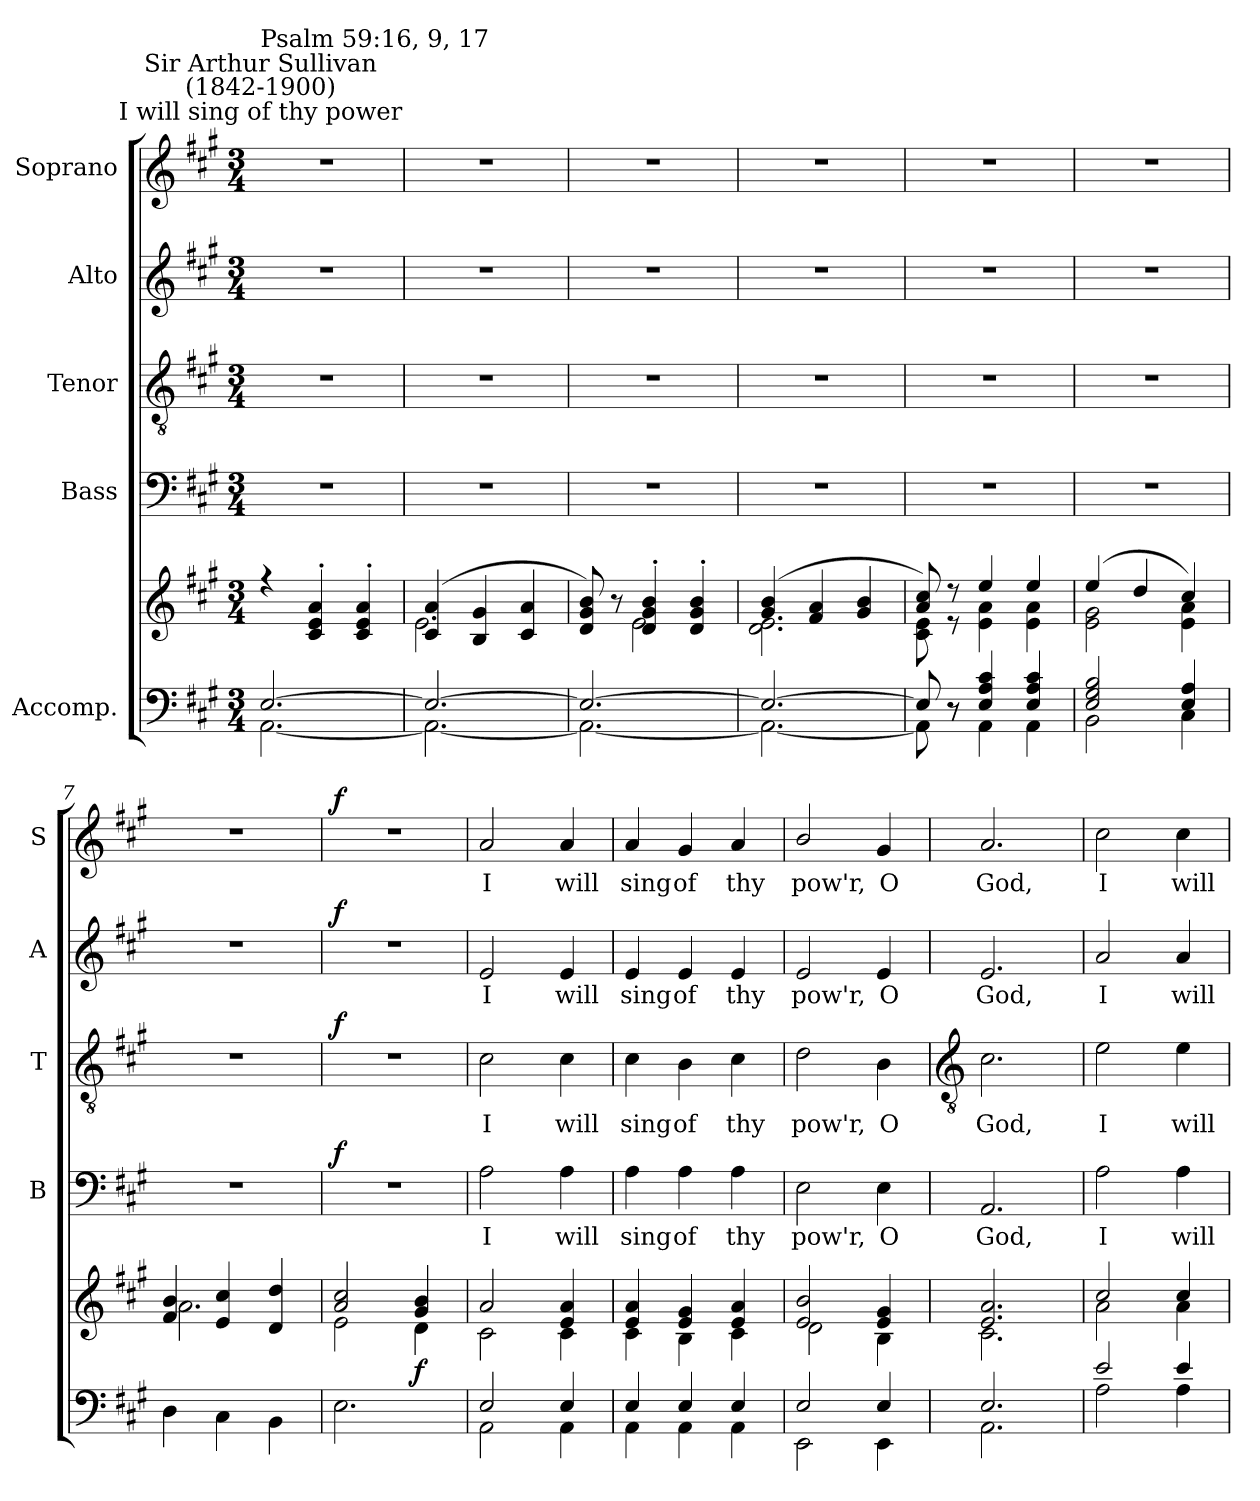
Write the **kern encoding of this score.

**kern	**kern	**dynam	**kern	**text	**dynam	**kern	**text	**dynam	**kern	**text	**dynam	**kern	**text	**dynam
*part5	*part5	*part5	*part4	*part4	*part4	*part3	*part3	*part3	*part2	*part2	*part2	*part1	*part1	*part1
*staff6	*staff5	*staff5/6	*staff4	*staff4	*staff4	*staff3	*staff3	*staff3	*staff2	*staff2	*staff2	*staff1	*staff1	*staff1
*I"Accomp.	*	*	*I"Bass	*	*	*I"Tenor	*	*	*I"Alto	*	*	*I"Soprano	*	*
*	*	*	*I'B	*	*	*I'T	*	*	*I'A	*	*	*I'S	*	*
*clefF4	*clefG2	*	*clefF4	*	*	*clefGv2	*	*	*clefG2	*	*	*clefG2	*	*
*k[f#c#g#]	*k[f#c#g#]	*	*k[f#c#g#]	*	*	*k[f#c#g#]	*	*	*k[f#c#g#]	*	*	*k[f#c#g#]	*	*
*A:	*A:	*	*A:	*	*	*A:	*	*	*A:	*	*	*A:	*	*
*M3/4	*M3/4	*	*M3/4	*	*	*M3/4	*	*	*M3/4	*	*	*M3/4	*	*
=1	=1	=1	=1	=1	=1	=1	=1	=1	=1	=1	=1	=1	=1	=1
*^	*^	*	*	*	*	*	*	*	*	*	*	*	*	*
*	*^	*	*	*	*	*	*	*	*	*	*	*	*	*	*	*
!	!	!	!	!	!	!	!	!	!	!	!	!	!	!	!LO:TX:a:cj:t=I will sing of thy power	!	!
!	!	!	!	!	!	!	!	!	!	!	!	!	!	!	!LO:TX:a:cj:t=Sir Arthur Sullivan\n(1842-1900)	!	!
!	!	!	!	!	!	!	!	!	!	!	!	!	!	!	!LO:TX:a:t=Psalm 59&colon;16, 9, 17	!	!
!	!	!LO:N:vis=1	!	!LO:N:vis=1	!	!LO:N:vis=1	!	!	!LO:N:vis=1	!	!	!LO:N:vis=1	!	!	!LO:N:vis=1	!	!
[2.E/	[2.AA\	2.ryy	4r	2.ryy	.	2.r	.	.	2.r	.	.	2.r	.	.	2.r	.	.
.	.	.	4c#/' 4e/' 4a/'	.	.	.	.	.	.	.	.	.	.	.	.	.	.
.	.	.	4c#/' 4e/' 4a/'	.	.	.	.	.	.	.	.	.	.	.	.	.	.
=2	=2	=2	=2	=2	=2	=2	=2	=2	=2	=2	=2	=2	=2	=2	=2	=2	=2
!	!	!LO:N:vis=1	!	!	!	!LO:N:vis=1	!	!	!LO:N:vis=1	!	!	!LO:N:vis=1	!	!	!LO:N:vis=1	!	!
2.E/_	2.AA\_	2.ryy	(>4c#/ 4a/	2.e\	.	2.r	.	.	2.r	.	.	2.r	.	.	2.r	.	.
.	.	.	4B/ 4g#/	.	.	.	.	.	.	.	.	.	.	.	.	.	.
.	.	.	4c#/ 4a/	.	.	.	.	.	.	.	.	.	.	.	.	.	.
=3	=3	=3	=3	=3	=3	=3	=3	=3	=3	=3	=3	=3	=3	=3	=3	=3	=3
!	!	!LO:N:vis=1	!	!	!	!LO:N:vis=1	!	!	!LO:N:vis=1	!	!	!LO:N:vis=1	!	!	!LO:N:vis=1	!	!
2.E/_	2.AA\_	2.ryy	8d/ 8g#/ 8b/)	4ryy	.	2.r	.	.	2.r	.	.	2.r	.	.	2.r	.	.
.	.	.	8r	.	.	.	.	.	.	.	.	.	.	.	.	.	.
.	.	.	4d/' 4g#/' 4b/'	2e\	.	.	.	.	.	.	.	.	.	.	.	.	.
.	.	.	4d/' 4g#/' 4b/'	.	.	.	.	.	.	.	.	.	.	.	.	.	.
=4	=4	=4	=4	=4	=4	=4	=4	=4	=4	=4	=4	=4	=4	=4	=4	=4	=4
!	!	!LO:N:vis=1	!	!	!	!LO:N:vis=1	!	!	!LO:N:vis=1	!	!	!LO:N:vis=1	!	!	!LO:N:vis=1	!	!
2.E/_	2.AA\_	2.ryy	(>4g#/ 4b/	2.d\ 2.e\	.	2.r	.	.	2.r	.	.	2.r	.	.	2.r	.	.
.	.	.	4f#/ 4a/	.	.	.	.	.	.	.	.	.	.	.	.	.	.
.	.	.	4g#/ 4b/	.	.	.	.	.	.	.	.	.	.	.	.	.	.
=5	=5	=5	=5	=5	=5	=5	=5	=5	=5	=5	=5	=5	=5	=5	=5	=5	=5
!	!	!LO:N:vis=1	!	!	!	!LO:N:vis=1	!	!	!LO:N:vis=1	!	!	!LO:N:vis=1	!	!	!LO:N:vis=1	!	!
8E/]	8AA\]	2.ryy	8a/ 8cc#/)	8c#\ 8e\	.	2.r	.	.	2.r	.	.	2.r	.	.	2.r	.	.
8r	8r	.	8r	8r	.	.	.	.	.	.	.	.	.	.	.	.	.
4E/ 4A/ 4c#/	4AA\	.	4ee/	4e\ 4a\	.	.	.	.	.	.	.	.	.	.	.	.	.
4E/ 4A/ 4c#/	4AA\	.	4ee/	4e\ 4a\	.	.	.	.	.	.	.	.	.	.	.	.	.
=6	=6	=6	=6	=6	=6	=6	=6	=6	=6	=6	=6	=6	=6	=6	=6	=6	=6
!	!	!LO:N:vis=1	!	!	!	!LO:N:vis=1	!	!	!LO:N:vis=1	!	!	!LO:N:vis=1	!	!	!LO:N:vis=1	!	!
2E/ 2G#/ 2B/	2BB\	2.ryy	(>4ee/	2e\ 2g#\	.	2.r	.	.	2.r	.	.	2.r	.	.	2.r	.	.
.	.	.	4dd/	.	.	.	.	.	.	.	.	.	.	.	.	.	.
4E/ 4A/	4C#\	.	4cc#/)	4e\ 4a\	.	.	.	.	.	.	.	.	.	.	.	.	.
=7	=7	=7	=7	=7	=7	=7	=7	=7	=7	=7	=7	=7	=7	=7	=7	=7	=7
!LO:N:vis=1	!	!LO:N:vis=1	!	!	!	!LO:N:vis=1	!	!	!LO:N:vis=1	!	!	!LO:N:vis=1	!	!	!LO:N:vis=1	!	!
2.ryy	4D\	2.ryy	4f#/ 4b/	2.a\	.	2.r	.	.	2.r	.	.	2.r	.	.	2.r	.	.
.	4C#\	.	4e/ 4cc#/	.	.	.	.	.	.	.	.	.	.	.	.	.	.
.	4BB\	.	4d/ 4dd/	.	.	.	.	.	.	.	.	.	.	.	.	.	.
=8	=8	=8	=8	=8	=8	=8	=8	=8	=8	=8	=8	=8	=8	=8	=8	=8	=8
!LO:N:vis=1	!	!LO:N:vis=1	!	!	!	!LO:N:vis=1	!	!LO:DY:b	!LO:N:vis=1	!	!LO:DY:b	!LO:N:vis=1	!	!LO:DY:b	!LO:N:vis=1	!	!LO:DY:b
2.ryy	2.E\	2.ryy	2a/ 2cc#/	2e\	.	2.r	.	f	2.r	.	f	2.r	.	f	2.r	.	f
!	!	!	!	!	!LO:DY:b	!	!	!	!	!	!	!	!	!	!	!	!
.	.	.	4g#/ 4b/	4d\	f	.	.	.	.	.	.	.	.	.	.	.	.
=9	=9	=9	=9	=9	=9	=9	=9	=9	=9	=9	=9	=9	=9	=9	=9	=9	=9
!	!	!LO:N:vis=1	!	!	!	!	!LO:LY:b	!	!	!LO:LY:b	!	!	!LO:LY:b	!	!	!LO:LY:b	!
2E/	2AA\	2.ryy	2a/	2c#\	.	2A	I	.	2c#	I	.	2e	I	.	2a	I	.
!	!	!	!	!	!	!	!LO:LY:b	!	!	!LO:LY:b	!	!	!LO:LY:b	!	!	!LO:LY:b	!
4E/	4AA\	.	4e/ 4a/	4c#\	.	4A	will	.	4c#	will	.	4e	will	.	4a	will	.
=10	=10	=10	=10	=10	=10	=10	=10	=10	=10	=10	=10	=10	=10	=10	=10	=10	=10
!	!	!LO:N:vis=1	!	!	!	!	!LO:LY:b	!	!	!LO:LY:b	!	!	!LO:LY:b	!	!	!LO:LY:b	!
4E/	4AA\	2.ryy	4e/ 4a/	4c#\	.	4A	sing	.	4c#	sing	.	4e	sing	.	4a	sing	.
!	!	!	!	!	!	!	!LO:LY:b	!	!	!LO:LY:b	!	!	!LO:LY:b	!	!	!LO:LY:b	!
4E/	4AA\	.	4e/ 4g#/	4B\	.	4A	of	.	4B	of	.	4e	of	.	4g#	of	.
!	!	!	!	!	!	!	!LO:LY:b	!	!	!LO:LY:b	!	!	!LO:LY:b	!	!	!LO:LY:b	!
4E/	4AA\	.	4e/ 4a/	4c#\	.	4A	thy	.	4c#	thy	.	4e	thy	.	4a	thy	.
=11	=11	=11	=11	=11	=11	=11	=11	=11	=11	=11	=11	=11	=11	=11	=11	=11	=11
!	!	!LO:N:vis=1	!	!	!	!	!LO:LY:b	!	!	!LO:LY:b	!	!	!LO:LY:b	!	!	!LO:LY:b	!
2E/	2EE\	2.ryy	2e/ 2b/	2d\	.	2E	pow'r,	.	2d	pow'r,	.	2e	pow'r,	.	2b/	pow'r,	.
!	!	!	!	!	!	!	!LO:LY:b	!	!	!LO:LY:b	!	!	!LO:LY:b	!	!	!LO:LY:b	!
4E/	4EE\	.	4e/ 4g#/	4B\	.	4E	O	.	4B	O	.	4e	O	.	4g#	O	.
!!LO:LB:g=z
=12	=12	=12	=12	=12	=12	=12	=12	=12	=12	=12	=12	=12	=12	=12	=12	=12	=12
*	*	*	*	*	*	*	*	*	*clefGv2	*	*	*	*	*	*	*	*
!	!	!LO:N:vis=1	!	!	!	!	!LO:LY:b	!	!	!LO:LY:b	!	!	!LO:LY:b	!	!	!LO:LY:b	!
2.E/	2.AA\	2.ryy	2.e/ 2.a/	2.c#\	.	2.AA	God,	.	2.c#	God,	.	2.e	God,	.	2.a	God,	.
=13	=13	=13	=13	=13	=13	=13	=13	=13	=13	=13	=13	=13	=13	=13	=13	=13	=13
!	!	!LO:N:vis=1	!	!	!	!	!LO:LY:b	!	!	!LO:LY:b	!	!	!LO:LY:b	!	!	!LO:LY:b	!
2e/	2A\	2.ryy	2cc#/	2a\	.	2A	I	.	2e	I	.	2a	I	.	2cc#	I	.
!	!	!	!	!	!	!	!LO:LY:b	!	!	!LO:LY:b	!	!	!LO:LY:b	!	!	!LO:LY:b	!
4e/	4A\	.	4cc#/	4a\	.	4A	will	.	4e	will	.	4a	will	.	4cc#	will	.
*v	*v	*v	*	*	*	*	*	*	*	*	*	*	*	*	*	*	*
*	*v	*v	*	*	*	*	*	*	*	*	*	*	*	*	*
=	=	=	=	=	=	=	=	=	=	=	=	=	=	=
*-	*-	*-	*-	*-	*-	*-	*-	*-	*-	*-	*-	*-	*-	*-
